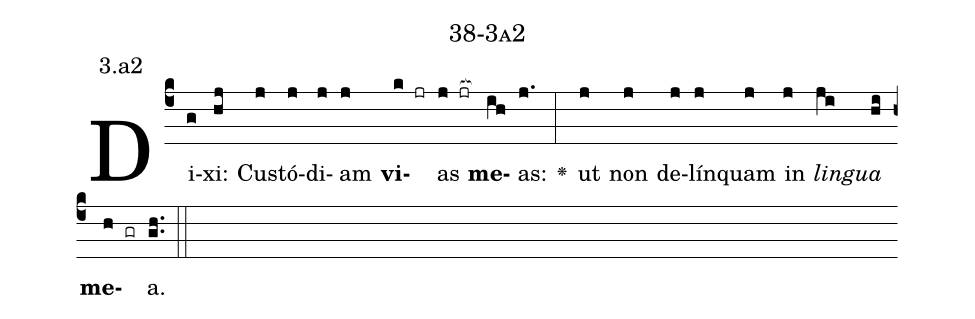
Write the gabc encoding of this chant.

name: 38-3a2;
annotation: 3.a2;
%%
(c4)Di(g)xi:(hj) Cus(j)tó(j)di(j)am(j) <b>vi</b>(k jr)as(j jr[ocb:1{]) <b>me</b>(ih[ocb:0}])as:(j.) <v>\greheightstar</v>(:) ut(j) non(j) de(j)lín(j)quam(j) in(j) <i>lin</i>(ji)<i>gua</i>(hi) <b>me</b>(h gr)a.(gh..) (::)


%E(j) u(j) o(ji) u(hi) a(h) e.(gh..) (::)
